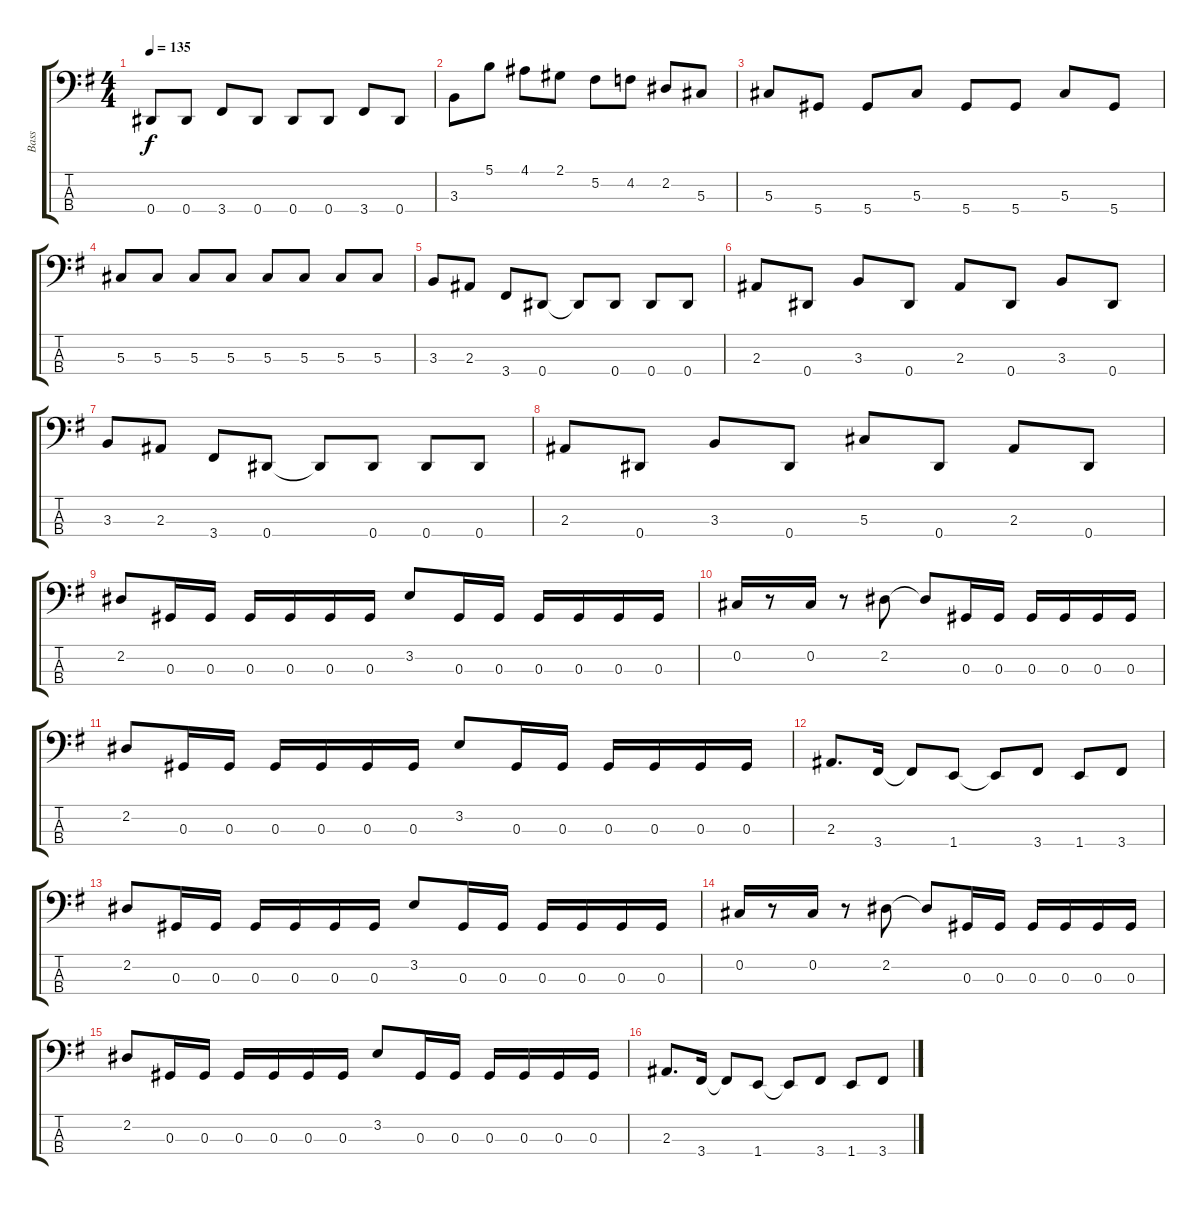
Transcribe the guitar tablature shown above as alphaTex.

\track ("Bass" "Bass") {instrument electricbasspick}
\staff {score tabs}
\tuning (Gb2 Db2 Ab1 Eb1) {hide}
\ts (4 4)
\tempo 135
\clef f4
\ks g
0.4.8{dy f} 0.4.8 3.4.8 0.4.8 0.4.8 0.4.8 3.4.8 0.4.8 |
3.3.8 5.1.8 4.1.8 2.1.8 5.2.8 4.2.8 2.2.8 5.3.8 |
5.3.8 5.4.8 5.4.8 5.3.8 5.4.8 5.4.8 5.3.8 5.4.8 |
5.3.8 5.3.8 5.3.8 5.3.8 5.3.8 5.3.8 5.3.8 5.3.8 |
3.3.8 2.3.8 3.4.8 0.4.8 0.4{t}.8 0.4.8 0.4.8 0.4.8 |
2.3.8 0.4.8 3.3.8 0.4.8 2.3.8 0.4.8 3.3.8 0.4.8 |
3.3.8 2.3.8 3.4.8 0.4.8 0.4{t}.8 0.4.8 0.4.8 0.4.8 |
2.3.8 0.4.8 3.3.8 0.4.8 5.3.8 0.4.8 2.3.8 0.4.8 |
2.2.8 0.3.16 0.3.16 0.3.16 0.3.16 0.3.16 0.3.16 3.2.8 0.3.16 0.3.16 0.3.16 0.3.16 0.3.16 0.3.16 |
0.2.16 r.8 0.2.16 r.8 2.2.8 2.2{t}.8 0.3.16 0.3.16 0.3.16 0.3.16 0.3.16 0.3.16 |
2.2.8 0.3.16 0.3.16 0.3.16 0.3.16 0.3.16 0.3.16 3.2.8 0.3.16 0.3.16 0.3.16 0.3.16 0.3.16 0.3.16 |
2.3.8{d} 3.4.16 3.4{t}.8 1.4.8 1.4{t}.8 3.4.8 1.4.8 3.4.8 |
2.2.8 0.3.16 0.3.16 0.3.16 0.3.16 0.3.16 0.3.16 3.2.8 0.3.16 0.3.16 0.3.16 0.3.16 0.3.16 0.3.16 |
0.2.16 r.8 0.2.16 r.8 2.2.8 2.2{t}.8 0.3.16 0.3.16 0.3.16 0.3.16 0.3.16 0.3.16 |
2.2.8 0.3.16 0.3.16 0.3.16 0.3.16 0.3.16 0.3.16 3.2.8 0.3.16 0.3.16 0.3.16 0.3.16 0.3.16 0.3.16 |
2.3.8{d} 3.4.16 3.4{t}.8 1.4.8 1.4{t}.8 3.4.8 1.4.8 3.4.8
